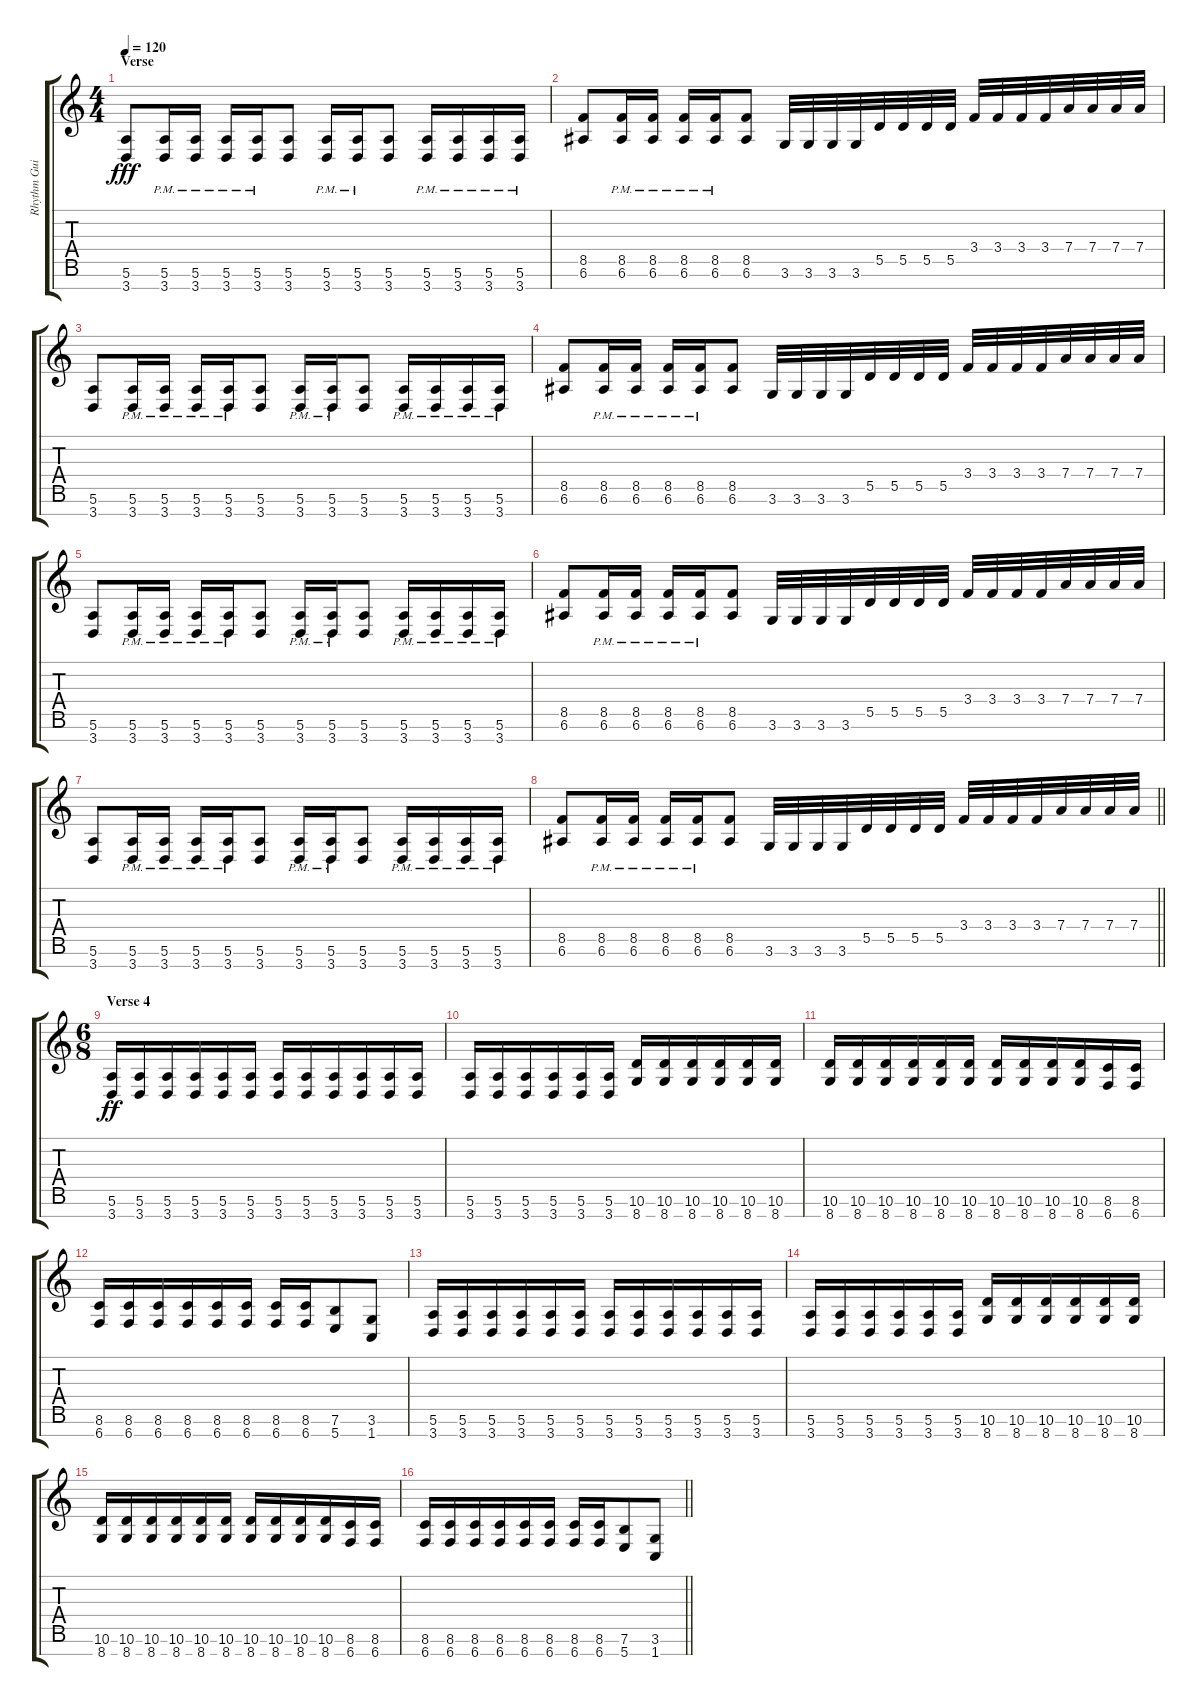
\track ("Rhythm Guitar 1" "Rhythm Gui") {instrument distortionguitar}
\staff {score tabs}
\tuning (E4 B3 G3 D3 A2 E2 B1) {hide}
\ts (4 4)
\section ("" "Verse")
\tempo 120
\clef g2
\ks c
(5.6 3.7).8{dy fff} (5.6{pm} 3.7{pm}).16 (5.6{pm} 3.7{pm}).16 (5.6{pm} 3.7{pm}).16 (5.6{pm} 3.7{pm}).16 (5.6 3.7).8 (5.6{pm} 3.7{pm}).16 (5.6{pm} 3.7{pm}).16 (5.6 3.7).8 (5.6{pm} 3.7{pm}).16 (5.6{pm} 3.7{pm}).16 (5.6{pm} 3.7{pm}).16 (5.6{pm} 3.7{pm}).16 |
(8.5 6.6).8 (8.5{pm} 6.6{pm}).16 (8.5{pm} 6.6{pm}).16 (8.5{pm} 6.6{pm}).16 (8.5{pm} 6.6{pm}).16 (8.5 6.6).8 3.6.32 3.6.32 3.6.32 3.6.32 5.5.32 5.5.32 5.5.32 5.5.32 3.4.32 3.4.32 3.4.32 3.4.32 7.4.32 7.4.32 7.4.32 7.4.32 |
(5.6 3.7).8 (5.6{pm} 3.7{pm}).16 (5.6{pm} 3.7{pm}).16 (5.6{pm} 3.7{pm}).16 (5.6{pm} 3.7{pm}).16 (5.6 3.7).8 (5.6{pm} 3.7{pm}).16 (5.6{pm} 3.7{pm}).16 (5.6 3.7).8 (5.6{pm} 3.7{pm}).16 (5.6{pm} 3.7{pm}).16 (5.6{pm} 3.7{pm}).16 (5.6{pm} 3.7{pm}).16 |
(8.5 6.6).8 (8.5{pm} 6.6{pm}).16 (8.5{pm} 6.6{pm}).16 (8.5{pm} 6.6{pm}).16 (8.5{pm} 6.6{pm}).16 (8.5 6.6).8 3.6.32 3.6.32 3.6.32 3.6.32 5.5.32 5.5.32 5.5.32 5.5.32 3.4.32 3.4.32 3.4.32 3.4.32 7.4.32 7.4.32 7.4.32 7.4.32 |
(5.6 3.7).8 (5.6{pm} 3.7{pm}).16 (5.6{pm} 3.7{pm}).16 (5.6{pm} 3.7{pm}).16 (5.6{pm} 3.7{pm}).16 (5.6 3.7).8 (5.6{pm} 3.7{pm}).16 (5.6{pm} 3.7{pm}).16 (5.6 3.7).8 (5.6{pm} 3.7{pm}).16 (5.6{pm} 3.7{pm}).16 (5.6{pm} 3.7{pm}).16 (5.6{pm} 3.7{pm}).16 |
(8.5 6.6).8 (8.5{pm} 6.6{pm}).16 (8.5{pm} 6.6{pm}).16 (8.5{pm} 6.6{pm}).16 (8.5{pm} 6.6{pm}).16 (8.5 6.6).8 3.6.32 3.6.32 3.6.32 3.6.32 5.5.32 5.5.32 5.5.32 5.5.32 3.4.32 3.4.32 3.4.32 3.4.32 7.4.32 7.4.32 7.4.32 7.4.32 |
(5.6 3.7).8 (5.6{pm} 3.7{pm}).16 (5.6{pm} 3.7{pm}).16 (5.6{pm} 3.7{pm}).16 (5.6{pm} 3.7{pm}).16 (5.6 3.7).8 (5.6{pm} 3.7{pm}).16 (5.6{pm} 3.7{pm}).16 (5.6 3.7).8 (5.6{pm} 3.7{pm}).16 (5.6{pm} 3.7{pm}).16 (5.6{pm} 3.7{pm}).16 (5.6{pm} 3.7{pm}).16 |
\barLineRight lightlight
(8.5 6.6).8 (8.5{pm} 6.6{pm}).16 (8.5{pm} 6.6{pm}).16 (8.5{pm} 6.6{pm}).16 (8.5{pm} 6.6{pm}).16 (8.5 6.6).8 3.6.32 3.6.32 3.6.32 3.6.32 5.5.32 5.5.32 5.5.32 5.5.32 3.4.32 3.4.32 3.4.32 3.4.32 7.4.32 7.4.32 7.4.32 7.4.32 |
\ts (6 8)
\section ("" "Verse 4")
(5.6 3.7).16{dy ff} (5.6 3.7).16 (5.6 3.7).16 (5.6 3.7).16 (5.6 3.7).16 (5.6 3.7).16 (5.6 3.7).16 (5.6 3.7).16 (5.6 3.7).16 (5.6 3.7).16 (5.6 3.7).16 (5.6 3.7).16 |
(5.6 3.7).16 (5.6 3.7).16 (5.6 3.7).16 (5.6 3.7).16 (5.6 3.7).16 (5.6 3.7).16 (10.6 8.7).16 (10.6 8.7).16 (10.6 8.7).16 (10.6 8.7).16 (10.6 8.7).16 (10.6 8.7).16 |
(10.6 8.7).16 (10.6 8.7).16 (10.6 8.7).16 (10.6 8.7).16 (10.6 8.7).16 (10.6 8.7).16 (10.6 8.7).16 (10.6 8.7).16 (10.6 8.7).16 (10.6 8.7).16 (8.6 6.7).16 (8.6 6.7).16 |
(8.6 6.7).16 (8.6 6.7).16 (8.6 6.7).16 (8.6 6.7).16 (8.6 6.7).16 (8.6 6.7).16 (8.6 6.7).16 (8.6 6.7).16 (7.6 5.7).8 (3.6 1.7).8 |
(5.6 3.7).16 (5.6 3.7).16 (5.6 3.7).16 (5.6 3.7).16 (5.6 3.7).16 (5.6 3.7).16 (5.6 3.7).16 (5.6 3.7).16 (5.6 3.7).16 (5.6 3.7).16 (5.6 3.7).16 (5.6 3.7).16 |
(5.6 3.7).16 (5.6 3.7).16 (5.6 3.7).16 (5.6 3.7).16 (5.6 3.7).16 (5.6 3.7).16 (10.6 8.7).16 (10.6 8.7).16 (10.6 8.7).16 (10.6 8.7).16 (10.6 8.7).16 (10.6 8.7).16 |
(10.6 8.7).16 (10.6 8.7).16 (10.6 8.7).16 (10.6 8.7).16 (10.6 8.7).16 (10.6 8.7).16 (10.6 8.7).16 (10.6 8.7).16 (10.6 8.7).16 (10.6 8.7).16 (8.6 6.7).16 (8.6 6.7).16 |
\barLineRight lightlight
(8.6 6.7).16 (8.6 6.7).16 (8.6 6.7).16 (8.6 6.7).16 (8.6 6.7).16 (8.6 6.7).16 (8.6 6.7).16 (8.6 6.7).16 (7.6 5.7).8 (3.6 1.7).8
